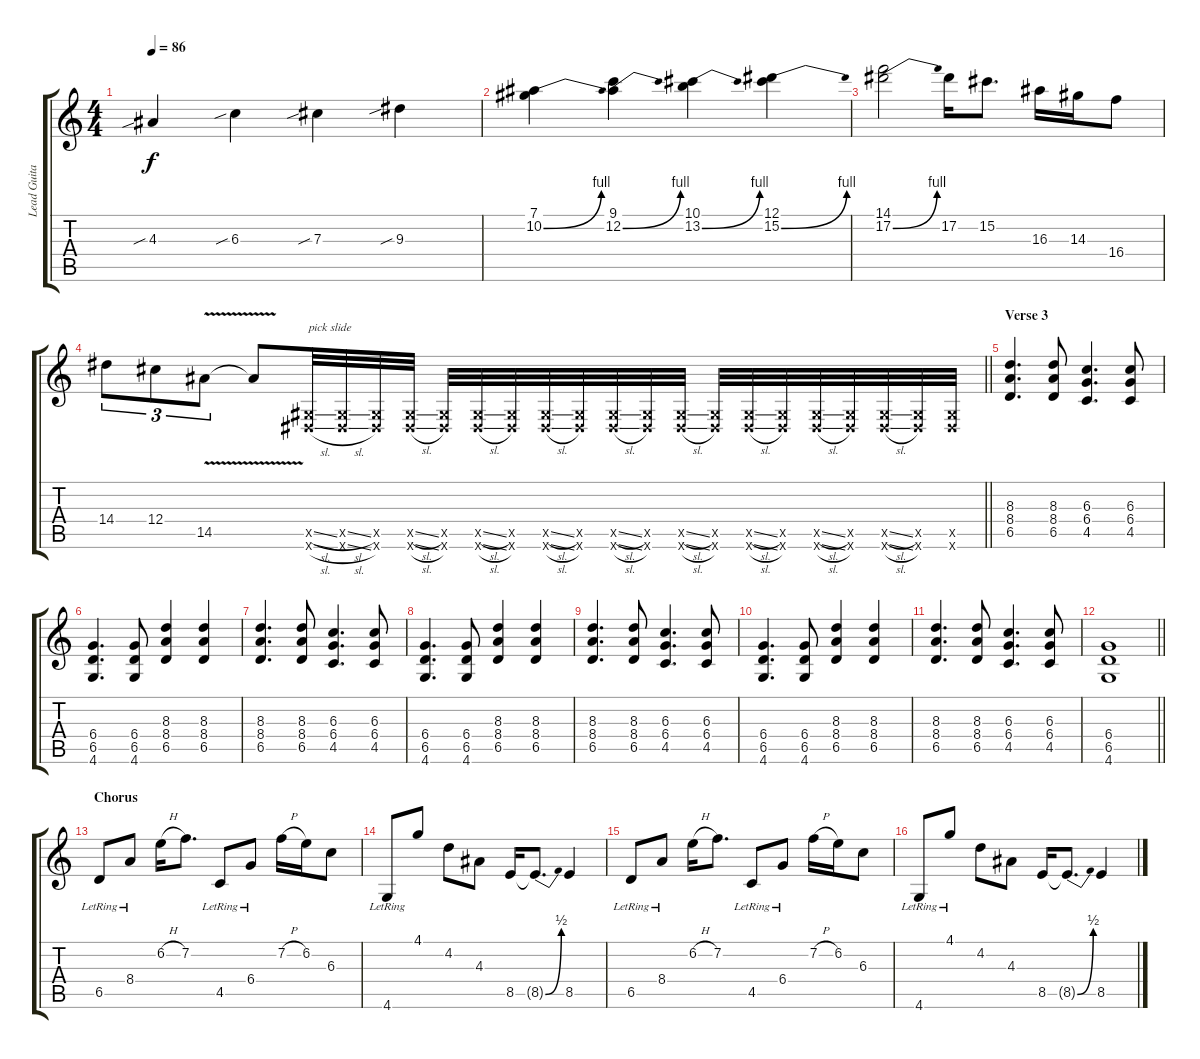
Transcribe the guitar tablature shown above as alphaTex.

\track ("Lead Guitar" "Lead Guita") {instrument distortionguitar}
\staff {score tabs}
\tuning (Eb4 Bb3 Gb3 Db3 Ab2 Eb2) {hide}
\ts (4 4)
\tempo 86
\clef g2
\ks c
4.3{sib}.4{dy f} 6.3{sib}.4 7.3{sib}.4 9.3{sib}.4 |
(7.1 10.2{be (bend 0 0 60 4)}).4 (9.1 12.2{be (bend 0 0 60 4)}).4 (10.1 13.2{be (bend 0 0 60 4)}).4 (12.1 15.2{be (bend 0 0 60 4)}).4 |
(14.1 17.2{be (bend 0 0 60 4)}).2 17.2.16 15.2.8{d} 16.3.16 14.3.16 16.4.8 |
\barLineRight lightlight
14.4.8{tu (3 2)} 12.4.8{tu (3 2)} 14.5{v}.8{tu (3 2)} 14.5{v t}.8 (0.5{sl x} 0.6{sl x}).32{txt "pick slide"} (0.5{sl x} 0.6{sl x}).32 (0.5{x} 0.6{x}).32 (0.5{sl x} 0.6{sl x}).32 (0.5{x} 0.6{x}).32 (0.5{sl x} 0.6{sl x}).32 (0.5{x} 0.6{x}).32 (0.5{sl x} 0.6{sl x}).32 (0.5{x} 0.6{x}).32 (0.5{sl x} 0.6{sl x}).32 (0.5{x} 0.6{x}).32 (0.5{sl x} 0.6{sl x}).32 (0.5{x} 0.6{x}).32 (0.5{sl x} 0.6{sl x}).32 (0.5{x} 0.6{x}).32 (0.5{sl x} 0.6{sl x}).32 (0.5{x} 0.6{x}).32 (0.5{sl x} 0.6{sl x}).32 (0.5{x} 0.6{x}).32 (0.5{x} 0.6{x}).32 |
\section ("" "Verse 3")
(8.3 8.4 6.5).4{d} (8.3 8.4 6.5).8 (6.3 6.4 4.5).4{d} (6.3 6.4 4.5).8 |
(6.4 6.5 4.6).4{d} (6.4 6.5 4.6).8 (8.3 8.4 6.5).4 (8.3 8.4 6.5).4 |
(8.3 8.4 6.5).4{d} (8.3 8.4 6.5).8 (6.3 6.4 4.5).4{d} (6.3 6.4 4.5).8 |
(6.4 6.5 4.6).4{d} (6.4 6.5 4.6).8 (8.3 8.4 6.5).4 (8.3 8.4 6.5).4 |
(8.3 8.4 6.5).4{d} (8.3 8.4 6.5).8 (6.3 6.4 4.5).4{d} (6.3 6.4 4.5).8 |
(6.4 6.5 4.6).4{d} (6.4 6.5 4.6).8 (8.3 8.4 6.5).4 (8.3 8.4 6.5).4 |
(8.3 8.4 6.5).4{d} (8.3 8.4 6.5).8 (6.3 6.4 4.5).4{d} (6.3 6.4 4.5).8 |
\barLineRight lightlight
(6.4 6.5 4.6).1 |
\section ("" "Chorus")
6.5{lr}.8 8.4{lr}.8 6.2{h}.16 7.2.8{d} 4.5{lr}.8 6.4{lr}.8 7.2{h}.16 6.2.16 6.3.8 |
4.6{lr}.8 4.1.8 4.2.8 4.3.8 8.5.16 8.5{be (bend 0 0 60 2) t}.8{d} 8.5.4 |
6.5{lr}.8 8.4{lr}.8 6.2{h}.16 7.2.8{d} 4.5{lr}.8 6.4{lr}.8 7.2{h}.16 6.2.16 6.3.8 |
4.6{lr}.8 4.1{lr}.8 4.2.8 4.3.8 8.5.16 8.5{be (bend 0 0 60 2) t}.8{d} 8.5.4
